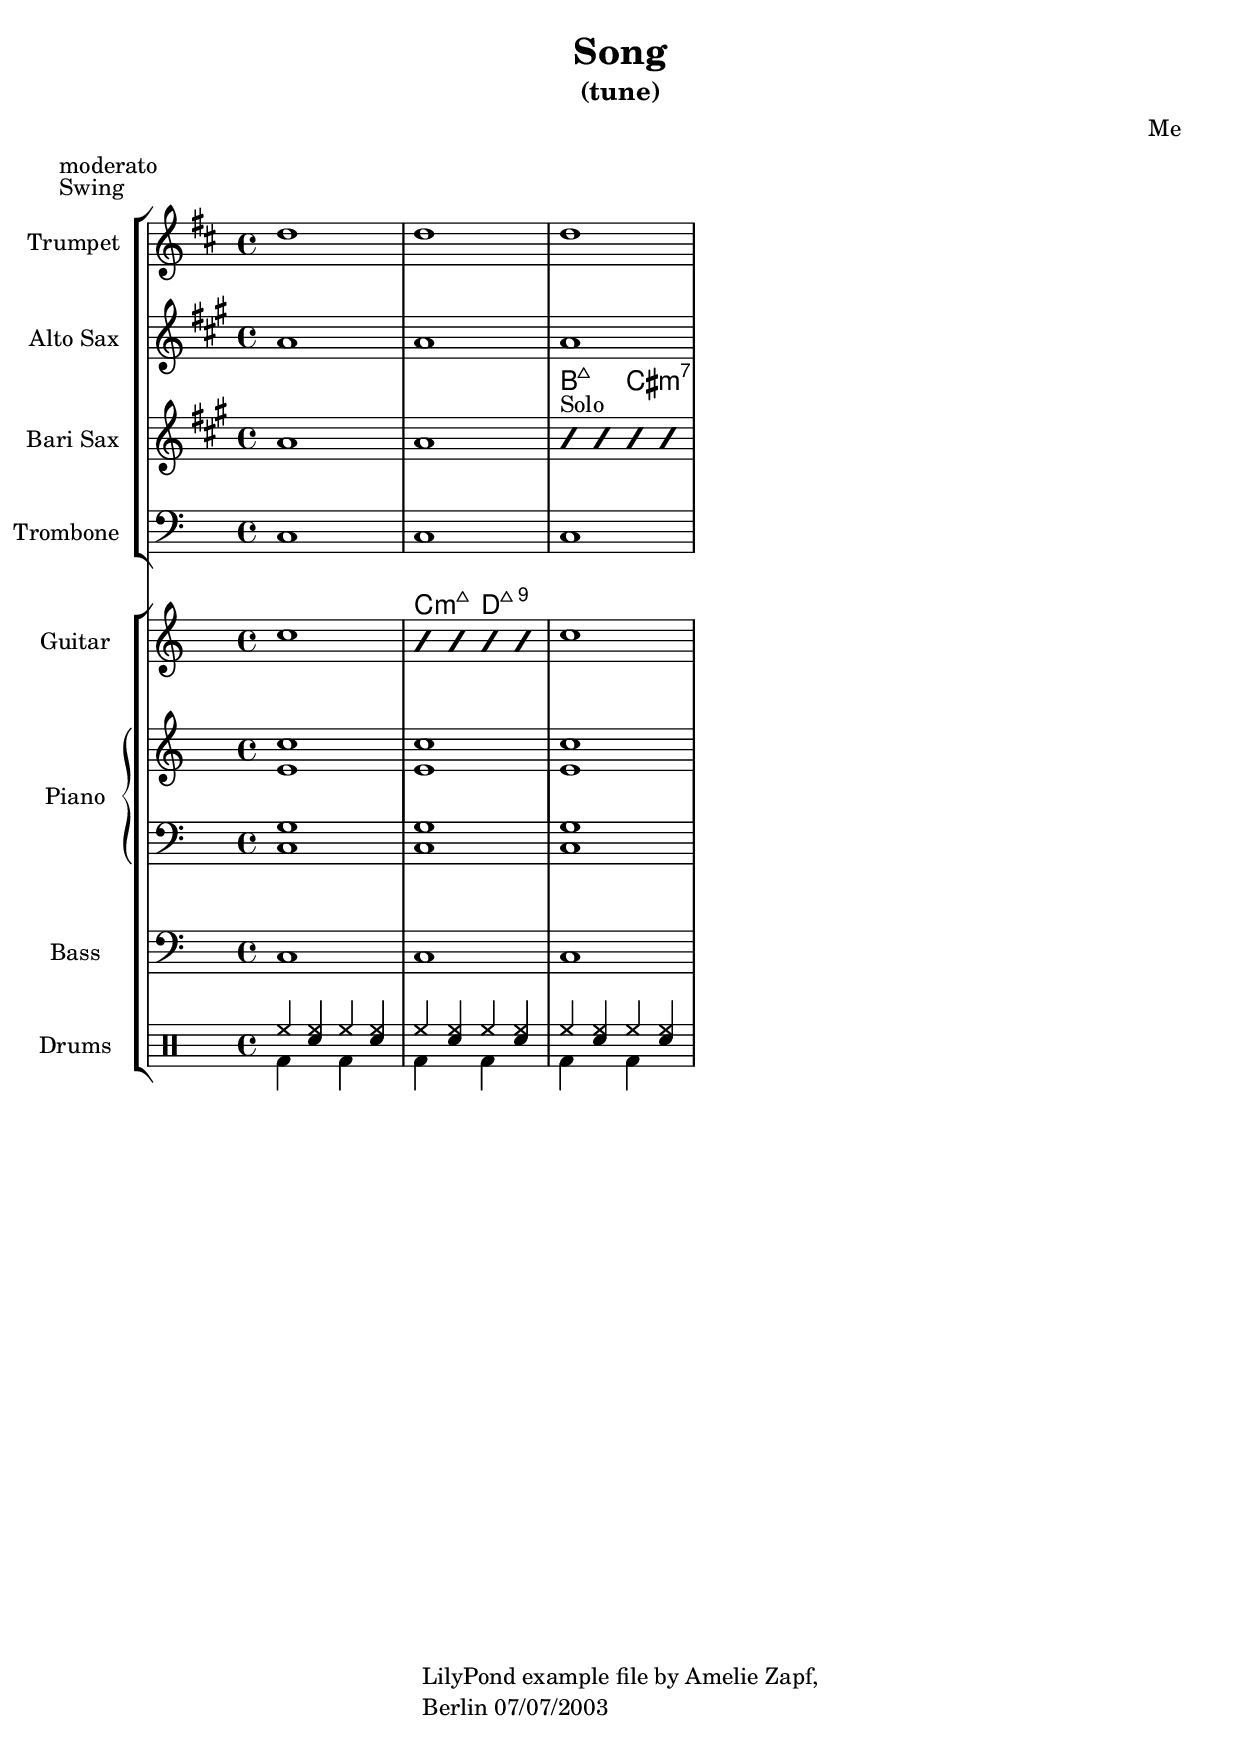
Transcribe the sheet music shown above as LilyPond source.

%% Do not edit this file; it is automatically
%% generated from LSR http://lsr.dsi.unimi.it
%% This file is in the public domain.
\version "2.13.4"

\header {
  lsrtags = "keyboards, percussion, fretted-strings, template"

%% Translation of GIT committish: b2d4318d6c53df8469dfa4da09b27c15a374d0ca
  texidoces = "
Ésta es una plantilla bastante avanzada, para un conjunto de
jazz. Observe que la notación de todos los instrumentos está en
@code{\\key c \\major} (Do mayor). Esto se refiere al tono de
concierto; la armadura se transporta automáticamente si la música está
dentro de una sección @code{\\transpose}.

"
  doctitlees = "Plantilla para combo de jazz"

%% Translation of GIT committish: d96023d8792c8af202c7cb8508010c0d3648899d
  texidocde = "
Hier ist ein ziemlich kompliziertes Beispiel für ein Jazz-Ensemble. Achtung:
Alle Instrumente sind in @code{\key c \major} (C-Dur) notiert. Das bezieht sich
auf die klingende Musik: LilyPond transponiert die Tonart automatisch, wenn
sich die Noten innerhalb eines @code{\transpose}-Abschnitts befinden.

"

  doctitlede = "Vorlage für Jazz-Combo"
%% Translation of GIT committish: 892286cbfdbe89420b8181975032ea975e79d2f5
  texidocfr = "
Bien que compliqué de prime abord, voici un canevas tout à fait indiqué
pour les ensembles de jazz.  Vous noterez que tous les instruments sont
notés en ut (@code{\key c \major}), la tonalité de concert.  Les notes
seront automatiquement transposée dès lors qu'elles seront inscrites
dans une section @code{\\transpose}.

"
  doctitlefr = "Symboles de jazz"

  texidoc = "
This is quite an advanced template, for a jazz ensemble. Note that all
instruments are notated in @code{\\key c \\major}. This refers to the
key in concert pitch; the key will be automatically transposed if the
music is within a @code{\\transpose} section.

"
  doctitle = "Jazz combo template"
} % begin verbatim

\header {
  title = "Song"
  subtitle = "(tune)"
  composer = "Me"
  meter = "moderato"
  piece = "Swing"
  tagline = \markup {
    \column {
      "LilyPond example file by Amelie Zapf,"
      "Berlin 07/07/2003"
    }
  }
}

%#(set-global-staff-size 16)
\include "english.ly"

%%%%%%%%%%%% Some macros %%%%%%%%%%%%%%%%%%%

sl = {
  \override NoteHead #'style = #'slash
  \override Stem #'transparent = ##t
}
nsl = {
  \revert NoteHead #'style
  \revert Stem #'transparent
}
crOn = \override NoteHead #'style = #'cross
crOff = \revert NoteHead #'style

%% insert chord name style stuff here.

jazzChords = { }

%%%%%%%%%%%% Keys'n'thangs %%%%%%%%%%%%%%%%%

global = { \time 4/4 }

Key = { \key c \major }

% ############ Horns ############

% ------ Trumpet ------
trpt = \transpose c d \relative c'' {
  \Key
  c1 | c | c |
}
trpHarmony = \transpose c' d {
  \jazzChords
}
trumpet = {
  \global
  \set Staff.instrumentName = #"Trumpet"
  \clef treble
  <<
    \trpt
  >>
}

% ------ Alto Saxophone ------
alto = \transpose c a \relative c' {
  \Key
  c1 | c | c |
}
altoHarmony = \transpose c' a {
  \jazzChords
}
altoSax = {
  \global
  \set Staff.instrumentName = #"Alto Sax"
  \clef treble
  <<
    \alto
  >>
}

% ------ Baritone Saxophone ------
bari = \transpose c a' \relative c {
  \Key
  c1
  c1
  \sl
  d4^"Solo" d d d
  \nsl
}
bariHarmony = \transpose c' a \chordmode {
  \jazzChords s1 s d2:maj e:m7
}
bariSax = {
  \global
  \set Staff.instrumentName = #"Bari Sax"
  \clef treble
  <<
    \bari
  >>
}

% ------ Trombone ------
tbone = \relative c {
  \Key
  c1 | c | c
}
tboneHarmony = \chordmode {
  \jazzChords
}
trombone = {
  \global
  \set Staff.instrumentName = #"Trombone"
  \clef bass
  <<
    \tbone
  >>
}

% ############ Rhythm Section #############

% ------ Guitar ------
gtr = \relative c'' {
  \Key
  c1
  \sl
  b4 b b b
  \nsl
  c1
}
gtrHarmony = \chordmode {
  \jazzChords
  s1 c2:min7+ d2:maj9
}
guitar = {
  \global
  \set Staff.instrumentName = #"Guitar"
  \clef treble
  <<
    \gtr
  >>
}

%% ------ Piano ------
rhUpper = \relative c'' {
  \voiceOne
  \Key
  c1 | c | c
}
rhLower = \relative c' {
  \voiceTwo
  \Key
  e1 | e | e
}

lhUpper = \relative c' {
  \voiceOne
  \Key
  g1 | g | g
}
lhLower = \relative c {
  \voiceTwo
  \Key
  c1 | c | c
}

PianoRH = {
  \clef treble
  \global
  \set Staff.midiInstrument = #"acoustic grand"
  <<
    \new Voice = "one" \rhUpper
    \new Voice = "two" \rhLower
  >>
}
PianoLH = {
  \clef bass
  \global
  \set Staff.midiInstrument = "acoustic grand"
  <<
    \new Voice = "one" \lhUpper
    \new Voice = "two" \lhLower
  >>
}

piano = {
  <<
    \set PianoStaff.instrumentName = #"Piano"
    \new Staff = "upper" \PianoRH
    \new Staff = "lower" \PianoLH
  >>
}

% ------ Bass Guitar ------
Bass = \relative c {
  \Key
  c1 | c | c
}
bass = {
  \global
  \set Staff.instrumentName = #"Bass"
  \clef bass
  <<
    \Bass
  >>
}

% ------ Drums ------
up = \drummode {
  \voiceOne
  hh4 <hh sn> hh <hh sn>
  hh4 <hh sn> hh <hh sn>
  hh4 <hh sn> hh <hh sn>
}
down = \drummode {
  \voiceTwo
  bd4 s bd s
  bd4 s bd s
  bd4 s bd s
}

drumContents = {
  \global
  <<
    \set DrumStaff.instrumentName = #"Drums"
    \new DrumVoice \up
    \new DrumVoice \down
  >>
}

%%%%%%%%% It All Goes Together Here %%%%%%%%%%%%%%%%%%%%%%

\score {
  <<
    \new StaffGroup = "horns" <<
      \new Staff = "trumpet" \trumpet
      \new Staff = "altosax" \altoSax
      \new ChordNames = "barichords" \bariHarmony
      \new Staff = "barisax" \bariSax
      \new Staff = "trombone" \trombone
    >>

    \new StaffGroup = "rhythm" <<
      \new ChordNames = "chords" \gtrHarmony
      \new Staff = "guitar" \guitar
      \new PianoStaff = "piano" \piano
      \new Staff = "bass" \bass
      \new DrumStaff \drumContents
    >>
  >>

  \layout {
    \context { \RemoveEmptyStaffContext }
    \context {
      \Score
      \override BarNumber #'padding = #3
      \override RehearsalMark #'padding = #2
      skipBars = ##t
    }
  }

  \midi { }
}

